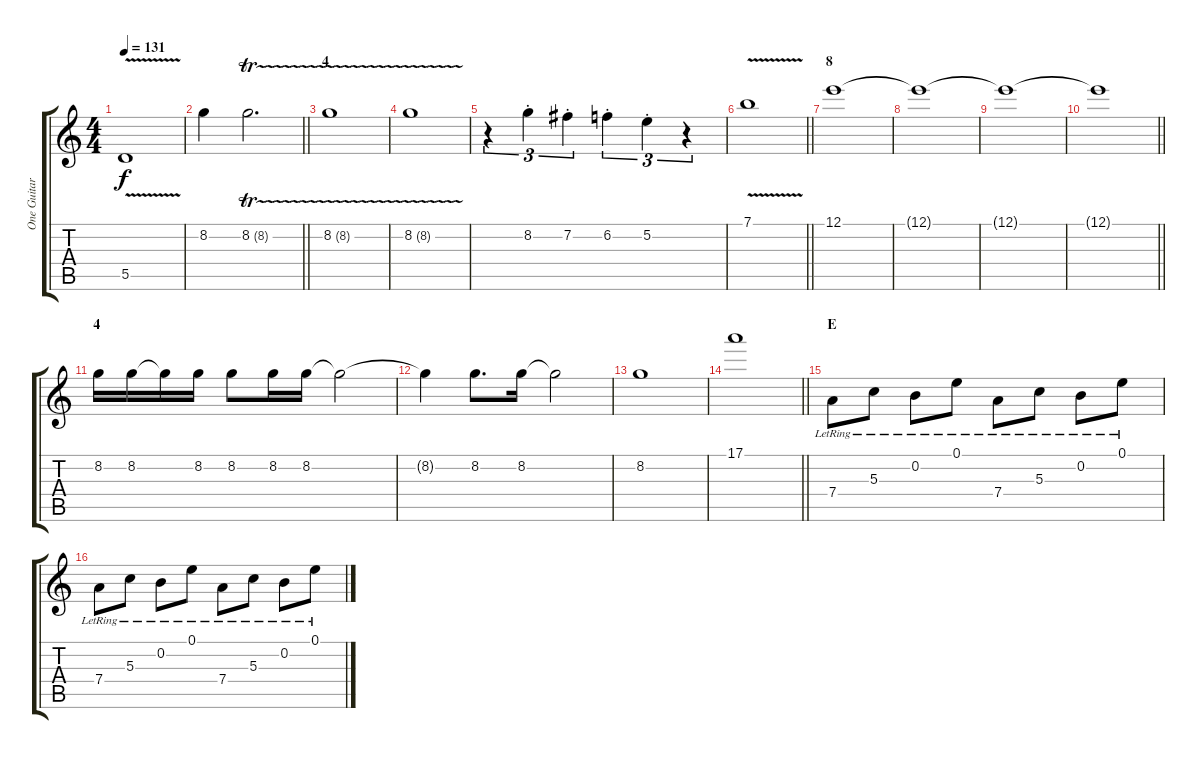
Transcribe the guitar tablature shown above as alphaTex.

\track ("One Guitar Live" "One Guitar") {instrument distortionguitar}
\staff {score tabs}
\tuning (E4 B3 G3 D3 A2 E2) {hide}
\ts (4 4)
\tempo 131
\clef g2
\ks c
5.5{v}.1{dy f} |
\barLineRight lightlight
8.2.4 8.2{tr (8 32)}.2{d} |
\section ("" "4")
8.2{tr (8 32)}.1 |
8.2{tr (8 32)}.1 |
r.4{tu (3 2)} 8.2{st}.4{tu (3 2)} 7.2{st}.4{tu (3 2)} 6.2{st}.4{tu (3 2)} 5.2{st}.4{tu (3 2)} r.4{tu (3 2)} |
\barLineRight lightlight
7.1{v}.1 |
\section ("" "8")
12.1.1 |
12.1{t}.1 |
12.1{t}.1 |
\barLineRight lightlight
12.1{t}.1 |
\section ("" "4")
8.2.16 8.2.16 8.2{t}.16 8.2.16 8.2.8 8.2.16 8.2.16 8.2{t}.2 |
8.2{t}.4 8.2.8{d} 8.2.16 8.2{t}.2 |
8.2.1 |
\barLineRight lightlight
17.1.1 |
\section ("" "E")
7.4{lr}.8 5.3{lr}.8 0.2{lr}.8 0.1{lr}.8 7.4{lr}.8 5.3{lr}.8 0.2{lr}.8 0.1{lr}.8 |
7.4{lr}.8 5.3{lr}.8 0.2{lr}.8 0.1{lr}.8 7.4{lr}.8 5.3{lr}.8 0.2{lr}.8 0.1{lr}.8
